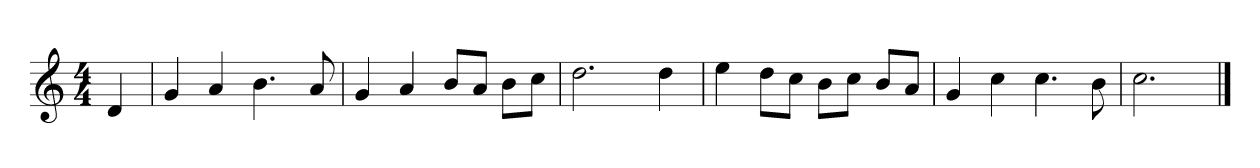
**kern
*part1
*staff1
*k[]
*M4/4
*MM120
=
4d
=1
4g
4a
4.b
8a
=2
4g
4a
8bL
8aJ
8bL
8ccJ
=3
2.dd
4dd
=4
4ee
8ddL
8ccJ
8bL
8ccJ
8bL
8aJ
=5
4g
4cc
4.cc
8b
=6
2.cc
==
*-
